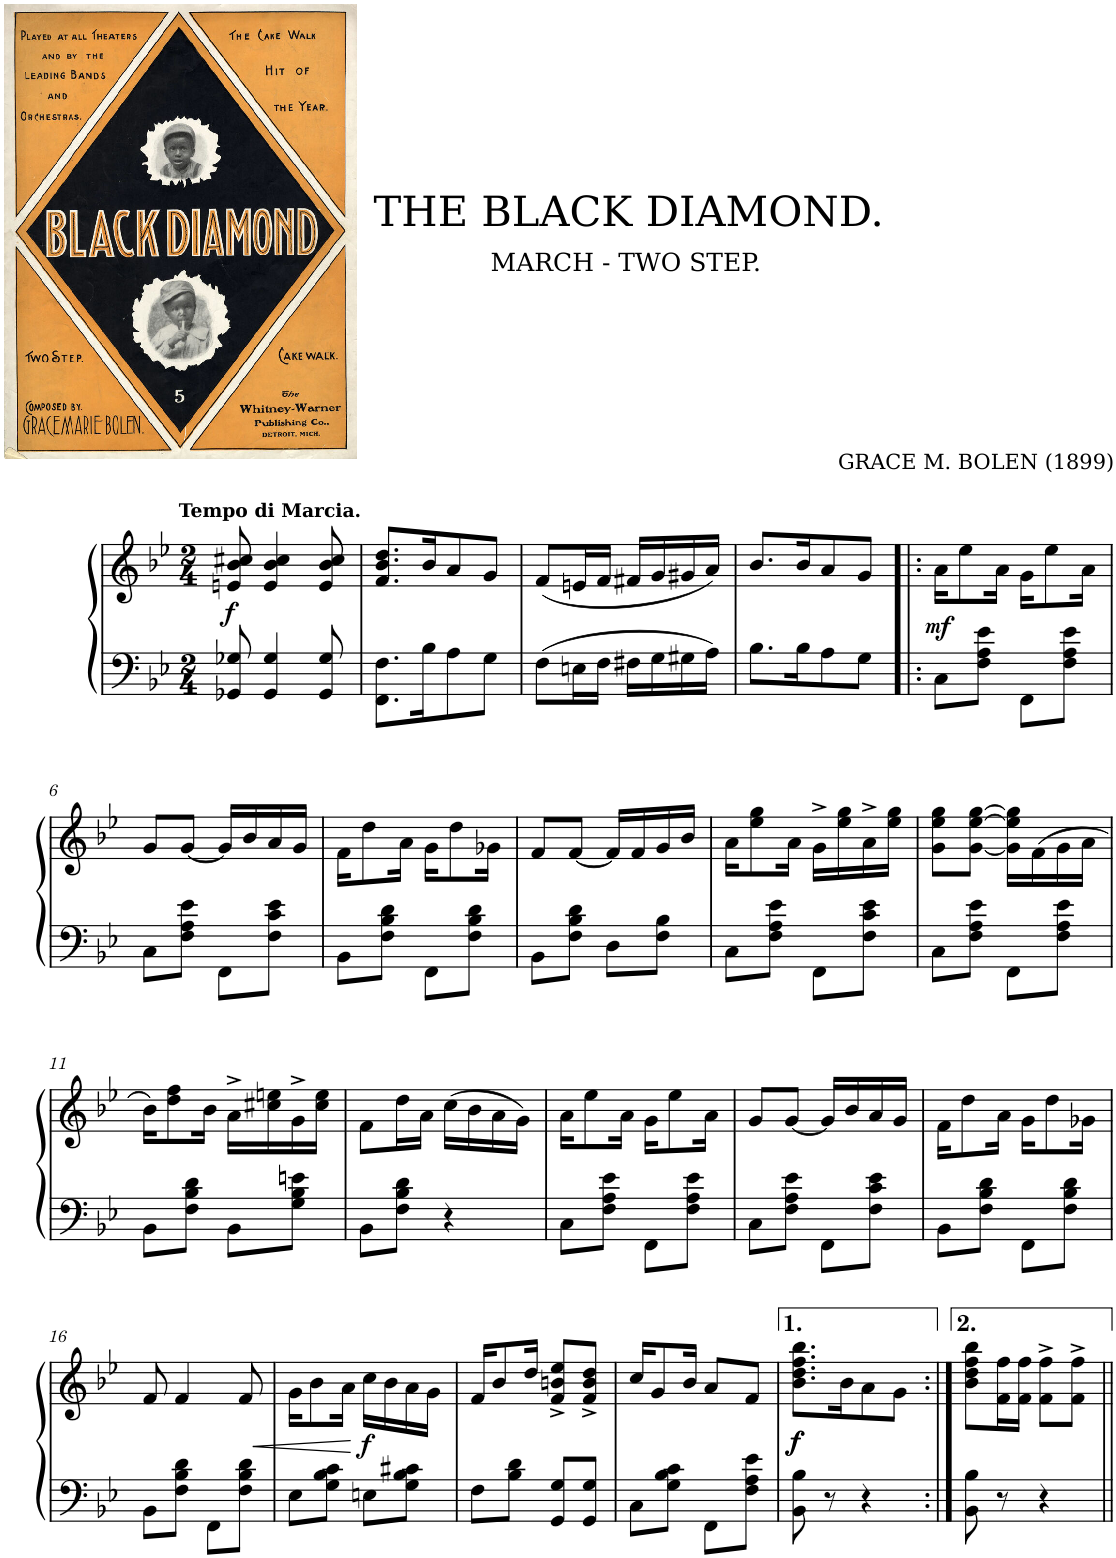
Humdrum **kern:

**kern	**kern	**dynam
*part1	*part1	*part1
*staff2	*staff1	*staff1/2
*I"Piano	*	*
*I'Pno.	*	*
*clefF4	*clefG2	*
*k[b-e-]	*k[b-e-]	*
*M2/4	*M2/4	*
=1	=1	=1
!	!LO:TX:a:B:t=Tempo di Marcia.	!
!	!	!LO:DY:b
8GG-X/ 8G-X/	8en/ 8b-/ 8cc#X/	f
4GG-/ 4G-/	4e/ 4b-/ 4cc#/	.
8GG-/ 8G-/	8e/ 8b-/ 8cc#/	.
=2	=2	=2
8.FF\ 8.F\L	8.f/ 8.b-/ 8.dd/L	.
16B-\K	16b-/K	.
8A\	8a/	.
8G\J	8g/J	.
=3	=3	=3
8F\L	(8f/L	.
16En\L	16en/L	.
16F\JJ	16f/JJ	.
16F#X\LL	16f#X/LL	.
16G\	16g/	.
16G#X\	16g#X/	.
16A\JJ	16a/JJ)	.
=4	=4	=4
8.B-\L	8.b-/L	.
16B-\K	16b-/K	.
8A\	8a/	.
8G\J	8g/J	.
=5!|:	=5!|:	=5!|:
!	!	!LO:DY:b
8C\L	16a\KL	mf
.	8ee-\	.
8F\ 8A\ 8e-\J	.	.
.	16a\Jk	.
8FF\L	16g\KL	.
.	8ee-\	.
8F\ 8A\ 8e-\J	.	.
.	16a\Jk	.
!!LO:LB:g=z
=6	=6	=6
8C\L	8g/L	.
8F\ 8A\ 8e-\J	[8g/J	.
8FF\L	16g/LL]	.
.	16b-/	.
8F\ 8c\ 8e-\J	16a/	.
.	16g/JJ	.
=7	=7	=7
8BB-\L	16f\KL	.
.	8dd\	.
8F\ 8B-\ 8d\J	.	.
.	16a\Jk	.
8FF\L	16g\KL	.
.	8dd\	.
8F\ 8B-\ 8d\J	.	.
.	16g-X\Jk	.
=8	=8	=8
8BB-\L	8f/L	.
8F\ 8B-\ 8d\J	[8f/J	.
8D\L	16f/LL]	.
.	16f/	.
8F\ 8B-\J	16g/	.
.	16b-/JJ	.
=9	=9	=9
8C\L	16a\KL	.
.	8ee-\ 8gg\	.
8F\ 8A\ 8e-\J	.	.
.	16a\Jk	.
8FF\L	16g^\LL	.
.	16ee-\ 16gg\	.
8F\ 8c\ 8e-\J	16a^\	.
.	16ee-\ 16gg\JJ	.
=10	=10	=10
8C\L	8g\ 8ee-\ 8gg\L	.
8F\ 8A\ 8e-\J	[8g\ [8ee-\ [8gg\J	.
8FF\L	16g\] 16ee-\] 16gg\]LL	.
.	(16f\	.
8F\ 8A\ 8e-\J	16g\	.
.	16a\JJ	.
!!LO:LB:g=z
=11	=11	=11
8BB-\L	16b-\KL)	.
.	8dd\ 8ff\	.
8F\ 8B-\ 8d\J	.	.
.	16b-\Jk	.
8BB-\L	16a^\LL	.
.	16cc#X\ 16een\	.
8G\ 8B-\ 8en\J	16g^\	.
.	16cc#\ 16ee\JJ	.
=12	=12	=12
8BB-\L	8f\L	.
8F\ 8B-\ 8d\J	16dd\L	.
.	16a\JJ	.
4r	(16cc\LL	.
.	16b-\	.
.	16a\	.
.	16g\JJ)	.
=13	=13	=13
8C\L	16a\KL	.
.	8ee-\	.
8F\ 8A\ 8e-\J	.	.
.	16a\Jk	.
8FF\L	16g\KL	.
.	8ee-\	.
8F\ 8A\ 8e-\J	.	.
.	16a\Jk	.
=14	=14	=14
8C\L	8g/L	.
8F\ 8A\ 8e-\J	[8g/J	.
8FF\L	16g/LL]	.
.	16b-/	.
8F\ 8c\ 8e-\J	16a/	.
.	16g/JJ	.
=15	=15	=15
8BB-\L	16f\KL	.
.	8dd\	.
8F\ 8B-\ 8d\J	.	.
.	16a\Jk	.
8FF\L	16g\KL	.
.	8dd\	.
8F\ 8B-\ 8d\J	.	.
.	16g-X\Jk	.
!!LO:LB:g=z
=16	=16	=16
8BB-\L	8f/	.
8F\ 8B-\ 8d\J	4f/	.
8FF\L	.	.
!	!	!LO:HP:b
8F\ 8B-\ 8d\J	8f/	<
=17	=17	=17
8E-\L	16g\KL	.
.	8b-\	.
8G\ 8B-\ 8c\J	.	.
.	16a\Jk	.
!	!	!LO:DY:n=1:b
8En\L	16cc\LL	[ f
.	16b-\	.
8G\ 8B-\ 8c#X\J	16a\	.
.	16g\JJ	.
=18	=18	=18
8F\L	16f/KL	.
.	8b-/	.
8B-\ 8d\J	.	.
.	16dd/Jk	.
8GG/ 8G/L	8f/^ 8bn/^ 8ee-/^L	.
8GG/ 8G/J	8f/^ 8b/^ 8dd/^J	.
=19	=19	=19
8C\L	16cc/KL	.
.	8g/	.
8G\ 8B-\ 8c\J	.	.
.	16b-/Jk	.
8FF\L	8a/L	.
8F\ 8A\ 8e-\J	8f/J	.
=20	=20	=20
!	!	!LO:DY:b
!	!	!LO:DY:n=1:b
8BB-\ 8B-\	8.b-\ 8.dd\ 8.ff\ 8.bb-\L	f f
8r	.	.
.	16b-\K	.
4r	8a\	.
.	8g\J	.
=21:|!	=21:|!	=21:|!
8BB-\ 8B-\	8b-\ 8dd\ 8ff\ 8bb-\L	.
8r	16f\ 16ff\L	.
.	16f\ 16ff\JJ	.
4r	8f\^ 8ff\^L	.
.	8f\^ 8ff\^J	.
=||	=||	=||
*-	*-	*-
